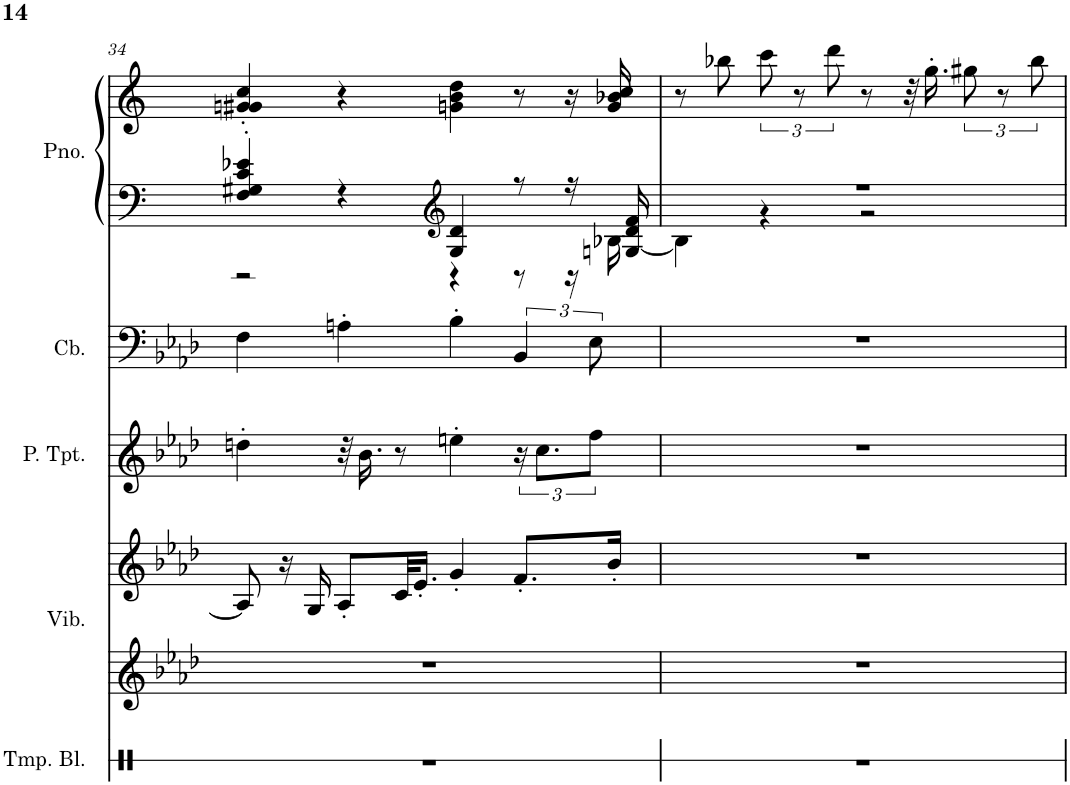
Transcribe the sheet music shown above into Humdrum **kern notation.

**kern	**kern	**kern	**kern	**kern	**kern	**kern
*part5	*part4	*part4	*part3	*part2	*part1	*part1
*staff7	*staff6	*staff5	*staff4	*staff3	*staff2	*staff1
*I"Temple Blocks	*I"Vibraphone	*	*I"Piccolo Trumpet	*I"Contrabass	*I"Piano, untitled	*
*I'Tmp. Bl.	*I'Vib.	*	*I'P. Tpt.	*I'Cb.	*I'Pno.	*
!!LO:PB:g=z
*clefX	*clefG2	*clefG2	*clefG2	*clefF4	*clefF4	*clefG2
*	*	*	*Trd-6c-10	*Trd7c12	*	*
*k[]	*k[b-e-a-d-]	*k[b-e-a-d-]	*k[b-e-a-d-]	*k[b-e-a-d-]	*k[b-e-a-d-]	*k[b-e-a-d-]
*M4/4	*M4/4	*M4/4	*M4/4	*M4/4	*M4/4	*M4/4
=34	=34	=34	=34	=34	=34	=34
*	*	*	*	*	*^	*
1r	1r	8A-/]	4ddn'\	4F\	4F/' 4G#X/' 4c/' 4e-X/'	2r	4gn/' 4g#X/' 4cc/'
.	.	16r	.	.	.	.	.
.	.	16G/	.	.	.	.	.
.	.	8A-'/L	32r	4An'\	4r	.	4r
.	.	.	16.b-\	.	.	.	.
.	.	32c/KL	8r	.	.	.	.
.	.	16.e-'/JJ	.	.	.	.	.
*	*	*	*	*	*clefG2	*	*
.	.	4g'/	4een'\	4B-'\	4G#/ 4d/	4r	4gn\ 4b\ 4dd\
.	.	8.f'/L	24r	6BB-/	8r	8r	8r
.	.	.	12.cc\L	.	.	.	.
.	.	.	.	.	16r	16r	16r
.	.	.	12ff\J	12E-\	.	.	.
.	.	16b-'/Jk	.	.	16Gn/ 16d/ 16f/	[16B-X\	16g/ 16b-X/ 16cc/
=35	=35	=35	=35	=35	=35	=35	=35
1r	1r	1r	1r	1r	1r	4B-\]	8r
.	.	.	.	.	.	.	8bb-X\
.	.	.	.	.	.	4r	12ccc\
.	.	.	.	.	.	.	12r
.	.	.	.	.	.	.	12ddd\
.	.	.	.	.	.	2r	8r
.	.	.	.	.	.	.	32r
.	.	.	.	.	.	.	16.gg'\
.	.	.	.	.	.	.	12gg#X\
.	.	.	.	.	.	.	12r
.	.	.	.	.	.	.	12bb-\
*	*	*	*	*	*v	*v	*
=	=	=	=	=	=	=
*-	*-	*-	*-	*-	*-	*-
